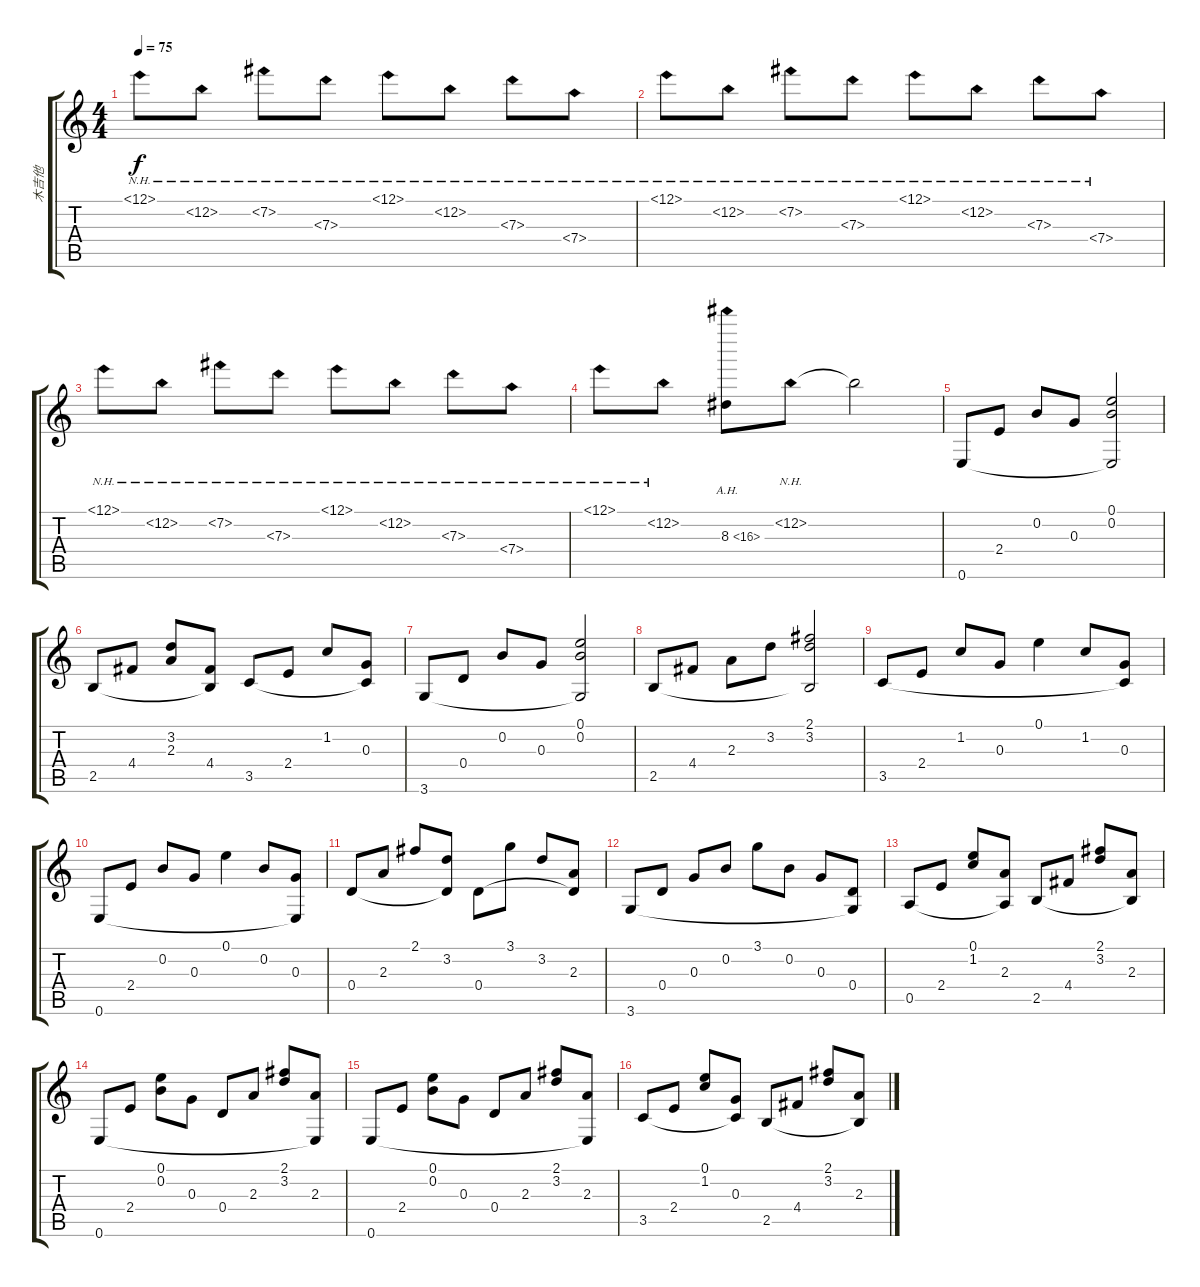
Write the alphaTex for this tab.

\track ("木吉他" "木吉他") {instrument acousticguitarsteel}
\staff {score tabs}
\tuning (E4 B3 G3 D3 A2 E2) {hide}
\ts (4 4)
\tempo 75
\clef g2
\ks c
12.1{nh}.8{dy f} 12.2{nh}.8 7.2{nh}.8 7.3{nh}.8 12.1{nh}.8 12.2{nh}.8 7.3{nh}.8 7.4{nh}.8 |
12.1{nh}.8 12.2{nh}.8 7.2{nh}.8 7.3{nh}.8 12.1{nh}.8 12.2{nh}.8 7.3{nh}.8 7.4{nh}.8 |
12.1{nh}.8 12.2{nh}.8 7.2{nh}.8 7.3{nh}.8 12.1{nh}.8 12.2{nh}.8 7.3{nh}.8 7.4{nh}.8 |
12.1{nh}.8 12.2{nh}.8 8.3{ah 8}.8 12.2{nh}.8 12.2{t}.2 |
0.6.8 2.4.8 0.2.8 0.3.8 (0.1 0.2 0.6{t}).2 |
2.5.8 4.4.8 (3.2 2.3).8 (4.4 2.5{t}).8 3.5.8 2.4.8 1.2.8 (0.3 3.5{t}).8 |
3.6.8 0.4.8 0.2.8 0.3.8 (0.1 0.2 3.6{t}).2 |
2.5.8 4.4.8 2.3.8 3.2.8 (2.1 3.2 2.5{t}).2 |
3.5.8 2.4.8 1.2.8 0.3.8 0.1.4 1.2.8 (0.3 3.5{t}).8 |
0.6.8 2.4.8 0.2.8 0.3.8 0.1.4 0.2.8 (0.3 0.6{t}).8 |
0.4.8 2.3.8 2.1.8 (3.2 0.4{t}).8 0.4.8 3.1.8 3.2.8 (2.3 0.4{t}).8 |
3.6.8 0.4.8 0.3.8 0.2.8 3.1.8 0.2.8 0.3.8 (0.4 3.6{t}).8 |
0.5.8 2.4.8 (0.1 1.2).8 (2.3 0.5{t}).8 2.5.8 4.4.8 (2.1 3.2).8 (2.3 2.5{t}).8 |
0.6.8 2.4.8 (0.1 0.2).8 0.3.8 0.4.8 2.3.8 (2.1 3.2).8 (2.3 0.6{t}).8 |
0.6.8 2.4.8 (0.1 0.2).8 0.3.8 0.4.8 2.3.8 (2.1 3.2).8 (2.3 0.6{t}).8 |
3.5.8 2.4.8 (0.1 1.2).8 (0.3 3.5{t}).8 2.5.8 4.4.8 (2.1 3.2).8 (2.3 2.5{t}).8
